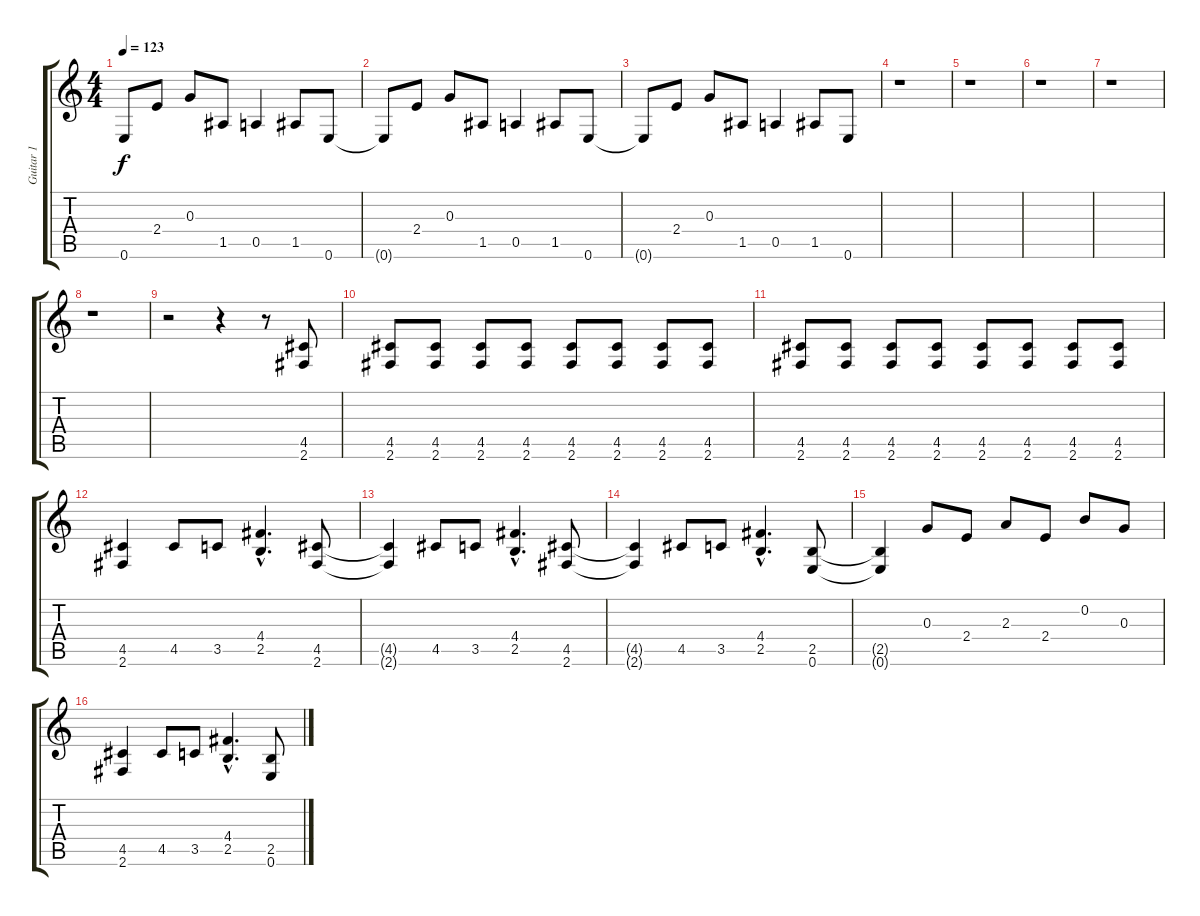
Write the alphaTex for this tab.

\track ("Guitar 1" "Guitar 1") {instrument acousticguitarsteel}
\staff {score tabs}
\tuning (E4 B3 G3 D3 A2 E2) {hide}
\ts (4 4)
\tempo 123
\clef g2
\ks c
0.6{t}.8{dy f} 2.4.8 0.3.8 1.5.8 0.5.4 1.5.8 0.6.8 |
0.6{t}.8 2.4.8 0.3.8 1.5.8 0.5.4 1.5.8 0.6.8 |
0.6{t}.8 2.4.8 0.3.8 1.5.8 0.5.4 1.5.8 0.6.8 |
r.1 |
r.1 |
r.1 |
r.1 |
r.1 |
r.2 r.4 r.8 (4.5 2.6).8 |
(4.5 2.6).8 (4.5 2.6).8 (4.5 2.6).8 (4.5 2.6).8 (4.5 2.6).8 (4.5 2.6).8 (4.5 2.6).8 (4.5 2.6).8 |
(4.5 2.6).8 (4.5 2.6).8 (4.5 2.6).8 (4.5 2.6).8 (4.5 2.6).8 (4.5 2.6).8 (4.5 2.6).8 (4.5 2.6).8 |
(4.5 2.6).4 4.5.8 3.5.8 (4.4{hac} 2.5{hac}).4{d} (4.5 2.6).8 |
(4.5{t} 2.6{t}).4 4.5.8 3.5.8 (4.4{hac} 2.5{hac}).4{d} (4.5 2.6).8 |
(4.5{t} 2.6{t}).4 4.5.8 3.5.8 (4.4{hac} 2.5{hac}).4{d} (2.5 0.6).8 |
(2.5{t} 0.6{t}).4 0.3.8 2.4.8 2.3.8 2.4.8 0.2.8 0.3.8 |
(4.5 2.6).4 4.5.8 3.5.8 (4.4{hac} 2.5{hac}).4{d} (2.5 0.6).8
